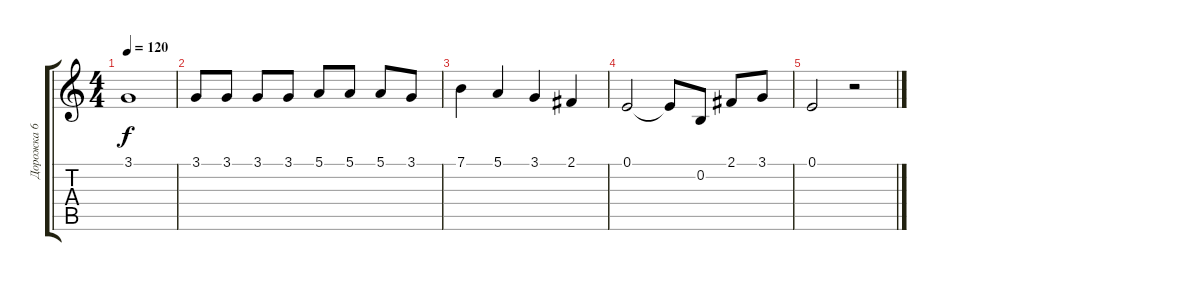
\track ("Дорожка 6" "Дорожка 6") {instrument tangoaccordion}
\staff {score tabs}
\tuning (E4 B3 G3 D3 A2 E2) {hide}
\ts (4 4)
\tempo 120
\clef g2
\ks c
3.1.1{dy f} |
3.1.8 3.1.8 3.1.8 3.1.8 5.1.8 5.1.8 5.1.8 3.1.8 |
7.1.4 5.1.4 3.1.4 2.1.4 |
0.1.2 0.1{t}.8 0.2.8 2.1.8 3.1.8 |
0.1.2 r.2
